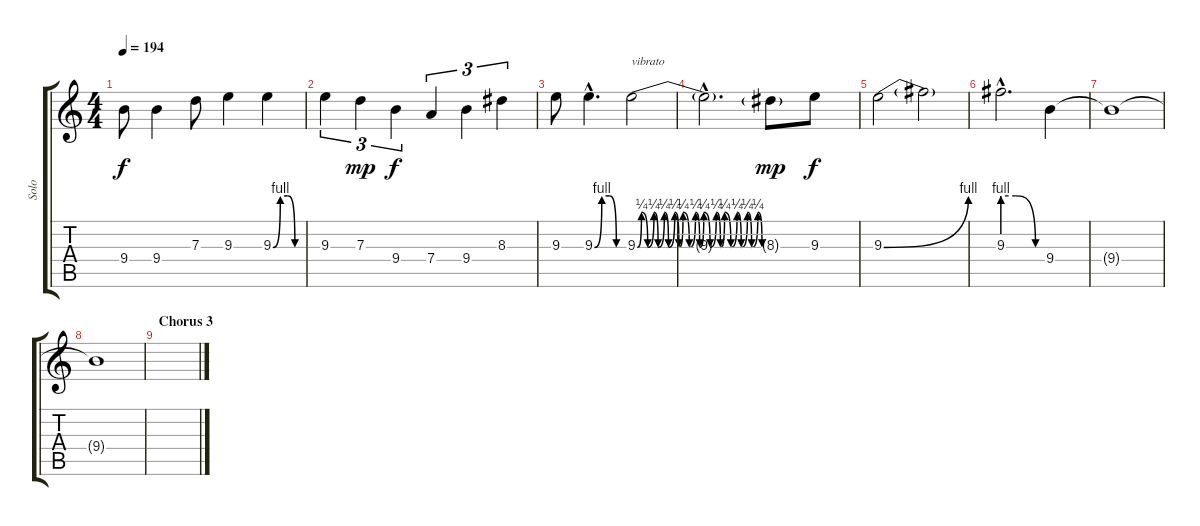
\track ("Solo" "Solo") {instrument distortionguitar}
\staff {score tabs}
\tuning (E4 B3 G3 D3 A2 E2) {hide}
\ts (4 4)
\tempo 194
\clef g2
\ks c
9.4.8{dy f} 9.4.4 7.3.8 9.3.4 9.3{be (custom 0 0 15 4 30 4 45 0 60 0)}.4 |
9.3.4{tu (3 2)} 7.3.4{tu (3 2) dy mp} 9.4.4{tu (3 2) dy f} 7.4.4{tu (3 2)} 9.4.4{tu (3 2)} 8.3.4{tu (3 2)} |
9.3.8 9.3{be (custom 0 0 15 4 30 4 45 0 60 0) hac}.4{d} 9.3{be (custom 0 0 2 1 5 0 8 1 10 0 13 1 15 0 18 1 20 0 22 1 25 0 28 1 30 0 32 1 35 0 38 1 40 0 42 1 45 0 48 1 50 0 53 1 55 0 58 1 60 0)}.2{txt "vibrato"} |
9.3{hac t}.2{d} 8.3{g}.8{dy mp} 9.3.8{dy f} |
9.3{be (bend 0 0 60 4)}.2 9.3{t}.2 |
9.3{be (custom 0 4 20 4 50 0 60 0) hac}.2{d} 9.4.4 |
9.4{t}.1 |
9.4{t}.1 |
\section ("" "Chorus 3")
